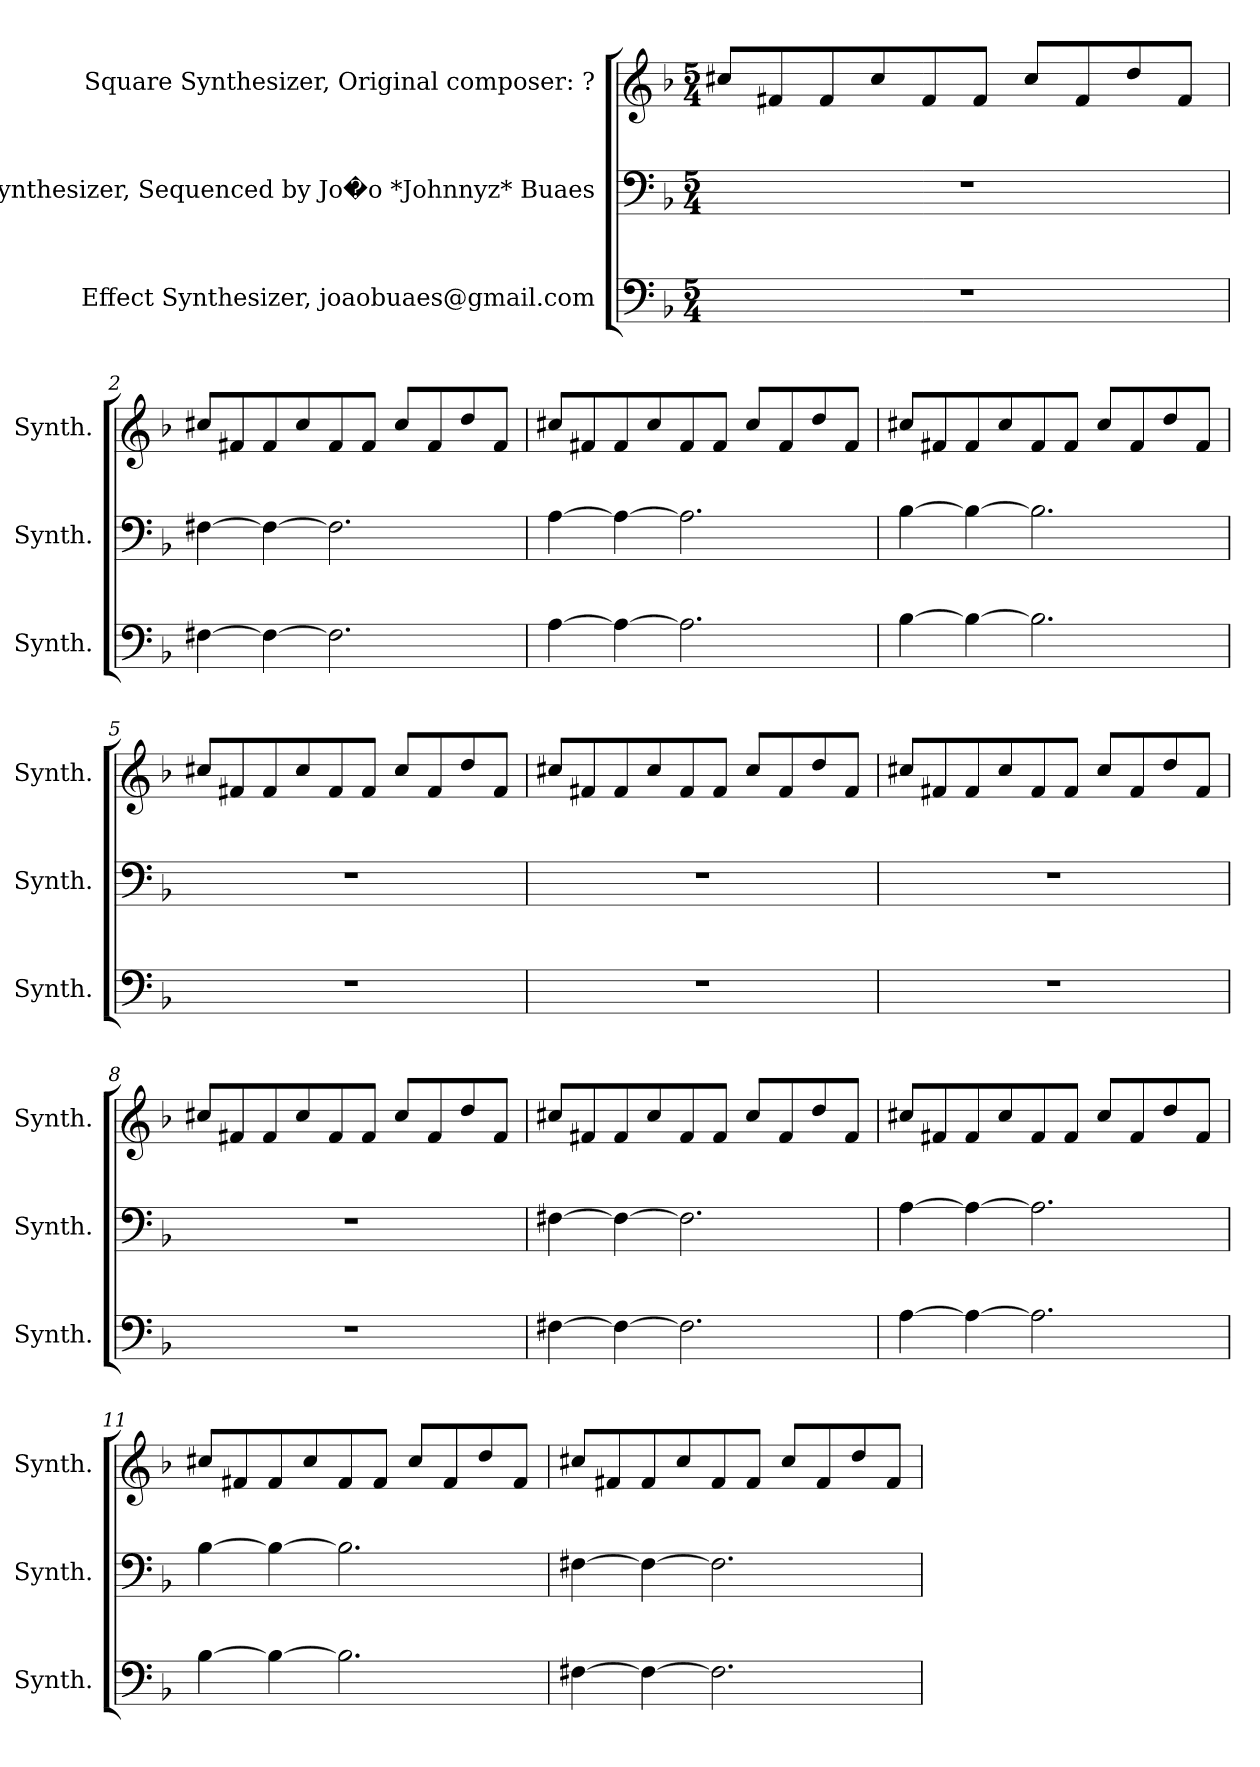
**kern	**kern	**kern
*part3	*part2	*part1
*staff3	*staff2	*staff1
*I"Effect Synthesizer, joaobuaes@gmail.com	*I"Square Synthesizer, Sequenced by Jo�o *Johnnyz* Buaes	*I"Square Synthesizer, Original composer: ?
*I'Synth.	*I'Synth.	*I'Synth.
*clefF4	*clefF4	*clefG2
*k[b-]	*k[b-]	*k[b-]
*M5/4	*M5/4	*M5/4
*MM148	*MM148	*MM148
=1	=1	=1
4%5r	4%5r	8cc#X/L
.	.	8f#X/
.	.	8f#/
.	.	8cc#/
.	.	8f#/
.	.	8f#/J
.	.	8cc#/L
.	.	8f#/
.	.	8dd/
.	.	8f#/J
!!LO:LB:g=z
=2	=2	=2
[4F#X\	[4F#X\	8cc#X/L
.	.	8f#X/
4F#\_	4F#\_	8f#/
.	.	8cc#/
2.F#\]	2.F#\]	8f#/
.	.	8f#/J
.	.	8cc#/L
.	.	8f#/
.	.	8dd/
.	.	8f#/J
=3	=3	=3
[4A\	[4A\	8cc#X/L
.	.	8f#X/
4A\_	4A\_	8f#/
.	.	8cc#/
2.A\]	2.A\]	8f#/
.	.	8f#/J
.	.	8cc#/L
.	.	8f#/
.	.	8dd/
.	.	8f#/J
=4	=4	=4
[4B-\	[4B-\	8cc#X/L
.	.	8f#X/
4B-\_	4B-\_	8f#/
.	.	8cc#/
2.B-\]	2.B-\]	8f#/
.	.	8f#/J
.	.	8cc#/L
.	.	8f#/
.	.	8dd/
.	.	8f#/J
!!LO:LB:g=z
=5	=5	=5
4%5r	4%5r	8cc#X/L
.	.	8f#X/
.	.	8f#/
.	.	8cc#/
.	.	8f#/
.	.	8f#/J
.	.	8cc#/L
.	.	8f#/
.	.	8dd/
.	.	8f#/J
=6	=6	=6
4%5r	4%5r	8cc#X/L
.	.	8f#X/
.	.	8f#/
.	.	8cc#/
.	.	8f#/
.	.	8f#/J
.	.	8cc#/L
.	.	8f#/
.	.	8dd/
.	.	8f#/J
=7	=7	=7
4%5r	4%5r	8cc#X/L
.	.	8f#X/
.	.	8f#/
.	.	8cc#/
.	.	8f#/
.	.	8f#/J
.	.	8cc#/L
.	.	8f#/
.	.	8dd/
.	.	8f#/J
!!LO:LB:g=z
=8	=8	=8
4%5r	4%5r	8cc#X/L
.	.	8f#X/
.	.	8f#/
.	.	8cc#/
.	.	8f#/
.	.	8f#/J
.	.	8cc#/L
.	.	8f#/
.	.	8dd/
.	.	8f#/J
=9	=9	=9
[4F#X\	[4F#X\	8cc#X/L
.	.	8f#X/
4F#\_	4F#\_	8f#/
.	.	8cc#/
2.F#\]	2.F#\]	8f#/
.	.	8f#/J
.	.	8cc#/L
.	.	8f#/
.	.	8dd/
.	.	8f#/J
=10	=10	=10
[4A\	[4A\	8cc#X/L
.	.	8f#X/
4A\_	4A\_	8f#/
.	.	8cc#/
2.A\]	2.A\]	8f#/
.	.	8f#/J
.	.	8cc#/L
.	.	8f#/
.	.	8dd/
.	.	8f#/J
!!LO:PB:g=z
=11	=11	=11
[4B-\	[4B-\	8cc#X/L
.	.	8f#X/
4B-\_	4B-\_	8f#/
.	.	8cc#/
2.B-\]	2.B-\]	8f#/
.	.	8f#/J
.	.	8cc#/L
.	.	8f#/
.	.	8dd/
.	.	8f#/J
=12	=12	=12
[4F#X\	[4F#X\	8cc#X/L
.	.	8f#X/
4F#\_	4F#\_	8f#/
.	.	8cc#/
2.F#\]	2.F#\]	8f#/
.	.	8f#/J
.	.	8cc#/L
.	.	8f#/
.	.	8dd/
.	.	8f#/J
=	=	=
*-	*-	*-
